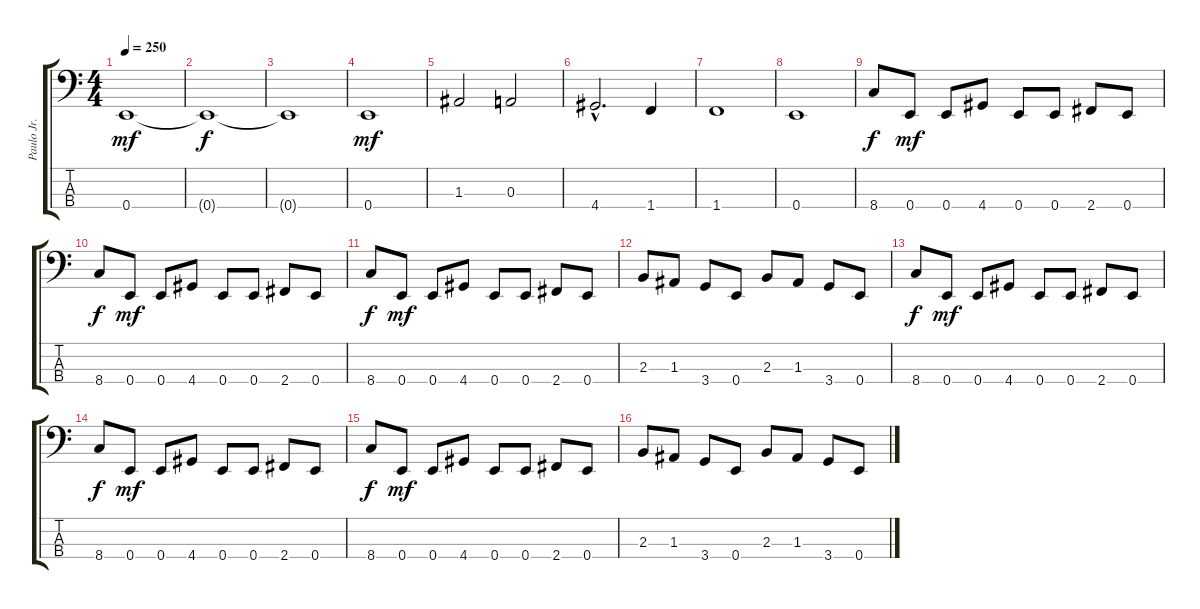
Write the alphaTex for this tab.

\track ("Paulo Jr." "Paulo Jr.") {instrument electricbassfinger}
\staff {score tabs}
\tuning (G2 D2 A1 E1) {hide}
\ts (4 4)
\tempo 250
\clef f4
\ks c
0.4.1{dy mf} |
0.4{t}.1{dy f} |
0.4{t}.1 |
0.4.1{dy mf} |
1.3.2 0.3.2 |
4.4{hac}.2{d} 1.4.4 |
1.4.1 |
0.4.1 |
8.4.8{dy f} 0.4.8{dy mf} 0.4.8 4.4.8 0.4.8 0.4.8 2.4.8 0.4.8 |
8.4.8{dy f} 0.4.8{dy mf} 0.4.8 4.4.8 0.4.8 0.4.8 2.4.8 0.4.8 |
8.4.8{dy f} 0.4.8{dy mf} 0.4.8 4.4.8 0.4.8 0.4.8 2.4.8 0.4.8 |
2.3.8 1.3.8 3.4.8 0.4.8 2.3.8 1.3.8 3.4.8 0.4.8 |
8.4.8{dy f} 0.4.8{dy mf} 0.4.8 4.4.8 0.4.8 0.4.8 2.4.8 0.4.8 |
8.4.8{dy f} 0.4.8{dy mf} 0.4.8 4.4.8 0.4.8 0.4.8 2.4.8 0.4.8 |
8.4.8{dy f} 0.4.8{dy mf} 0.4.8 4.4.8 0.4.8 0.4.8 2.4.8 0.4.8 |
2.3.8 1.3.8 3.4.8 0.4.8 2.3.8 1.3.8 3.4.8 0.4.8
